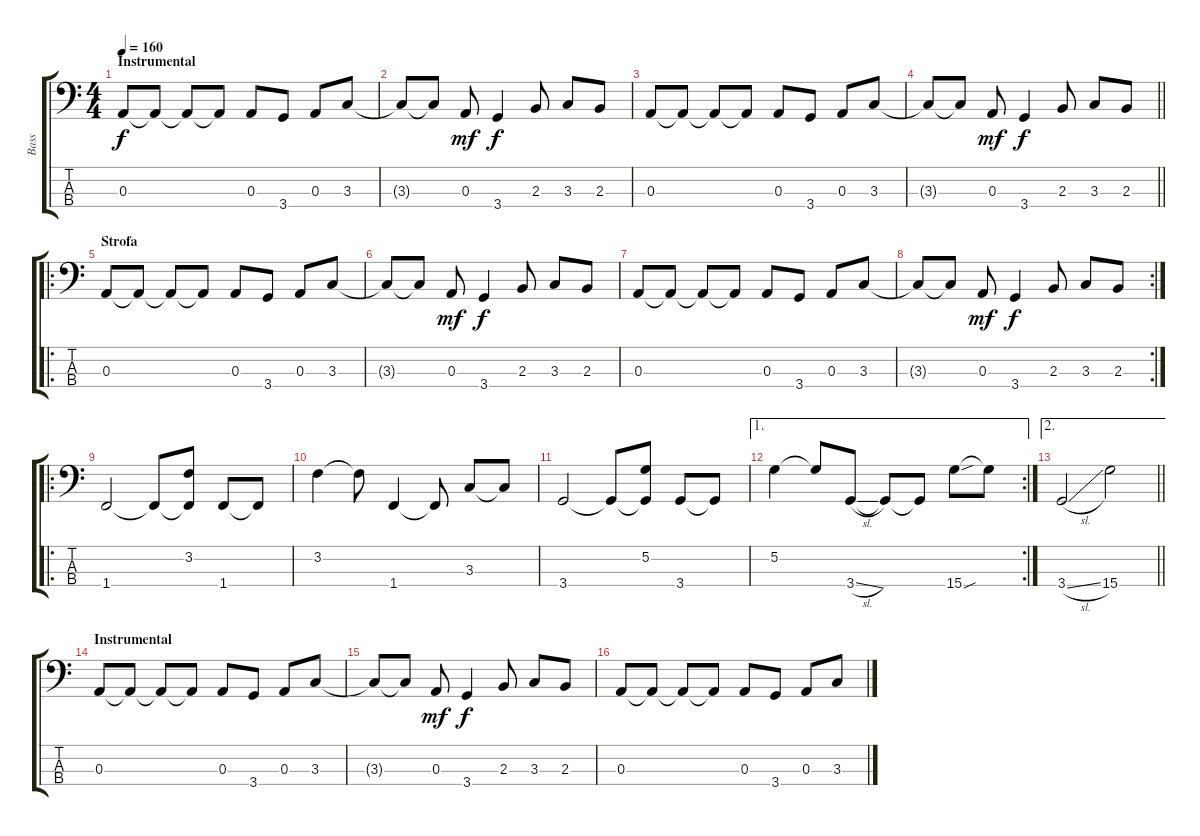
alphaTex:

\track ("Bass" "Bass") {instrument fretlessbass}
\staff {score tabs}
\tuning (G2 D2 A1 E1) {hide}
\ts (4 4)
\section ("" "Instrumental")
\tempo 160
\clef f4
\ks c
0.3.8{dy f} 0.3{t}.8 0.3{t}.8 0.3{t}.8 0.3.8 3.4.8 0.3.8 3.3.8 |
3.3{t}.8 3.3{t}.8 0.3.8{dy mf} 3.4.4{dy f} 2.3.8 3.3.8 2.3.8 |
0.3.8 0.3{t}.8 0.3{t}.8 0.3{t}.8 0.3.8 3.4.8 0.3.8 3.3.8 |
\barLineRight lightlight
3.3{t}.8 3.3{t}.8 0.3.8{dy mf} 3.4.4{dy f} 2.3.8 3.3.8 2.3.8 |
\ro
\section ("" "Strofa")
0.3.8 0.3{t}.8 0.3{t}.8 0.3{t}.8 0.3.8 3.4.8 0.3.8 3.3.8 |
3.3{t}.8 3.3{t}.8 0.3.8{dy mf} 3.4.4{dy f} 2.3.8 3.3.8 2.3.8 |
0.3.8 0.3{t}.8 0.3{t}.8 0.3{t}.8 0.3.8 3.4.8 0.3.8 3.3.8 |
\rc 2
3.3{t}.8 3.3{t}.8 0.3.8{dy mf} 3.4.4{dy f} 2.3.8 3.3.8 2.3.8 |
\ro
1.4.2 1.4{t}.8 (3.2 1.4{t}).8 1.4.8 1.4{t}.8 |
3.2.4 3.2{t}.8 1.4.4 1.4{t}.8 3.3.8 3.3{t}.8 |
3.4.2 3.4{t}.8 (5.2 3.4{t}).8 3.4.8 3.4{t}.8 |
\ae 1
\rc 2
5.2.4 5.2{t}.8 3.4{sl}.8 3.4{t}.8 3.4{t}.8 15.4{sou}.8 15.4{t}.8 |
\ae 2
\barLineRight lightlight
3.4{sl}.2 15.4.2 |
\section ("" "Instrumental")
0.3.8 0.3{t}.8 0.3{t}.8 0.3{t}.8 0.3.8 3.4.8 0.3.8 3.3.8 |
3.3{t}.8 3.3{t}.8 0.3.8{dy mf} 3.4.4{dy f} 2.3.8 3.3.8 2.3.8 |
0.3.8 0.3{t}.8 0.3{t}.8 0.3{t}.8 0.3.8 3.4.8 0.3.8 3.3.8
